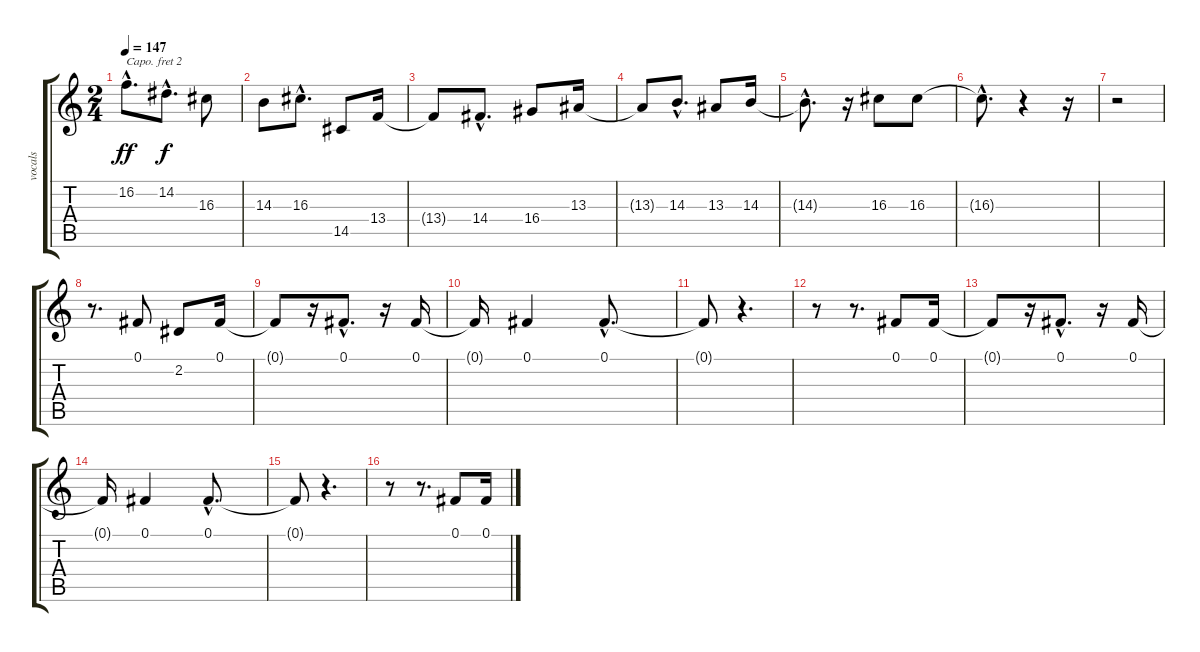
\track ("vocals" "vocals") {instrument flute}
\staff {score tabs}
\capo 2
\tuning (E4 B3 G3 D3 A2 E2) {hide}
\ts (2 4)
\tempo 147
\clef g2
\ks c
16.2{hac}.8{d dy ff} 14.2{hac}.8{d dy f} 16.3.8 |
14.3.8 16.3{hac}.8{d} 14.5.8 13.4.16 |
13.4{t}.8 14.4{hac}.8{d} 16.4.8 13.3.16 |
13.3{t}.8 14.3{hac}.8{d} 13.3.8 14.3.16 |
14.3{hac t}.8{d} r.16 16.3.8 16.3.8 |
16.3{hac t}.8{d} r.4 r.16 |
r.2 |
r.8{d} 0.1.8 2.2.8 0.1.16 |
0.1{t}.8 r.16 0.1{hac}.8{d} r.16 0.1.16 |
0.1{t}.16 0.1.4 0.1{hac}.8{d} |
0.1{t}.8 r.4{d} |
r.8 r.8{d} 0.1.8 0.1.16 |
0.1{t}.8 r.16 0.1{hac}.8{d} r.16 0.1.16 |
0.1{t}.16 0.1.4 0.1{hac}.8{d} |
0.1{t}.8 r.4{d} |
r.8 r.8{d} 0.1.8 0.1.16
